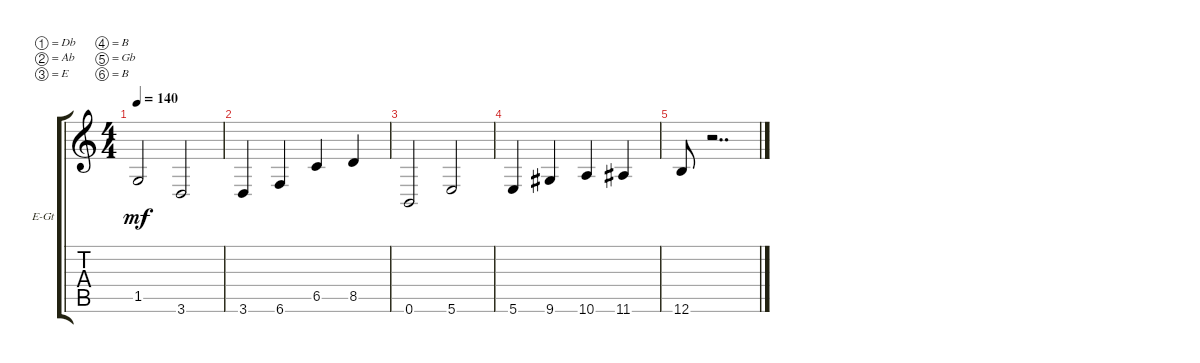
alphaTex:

\defaultSystemsLayout 4
\bracketExtendMode groupsimilarinstruments
\firstSystemTrackNameOrientation horizontal
\otherSystemsTrackNameOrientation horizontal
\track ("Electric Guitar" "E-Gt") {instrument distortionguitar}
\staff {score tabs}
\tuning (Db4 Ab3 E3 B2 Gb2 B1)
\ts (4 4)
\tempo 140
\clef g2
\ks c
1.5.2{dy mf} 3.6.2 |
3.6.4 6.6.4 6.5.4 8.5.4 |
0.6.2 5.6.2 |
5.6.4 9.6.4 10.6.4 11.6.4 |
12.6.8 r.2{dd}
